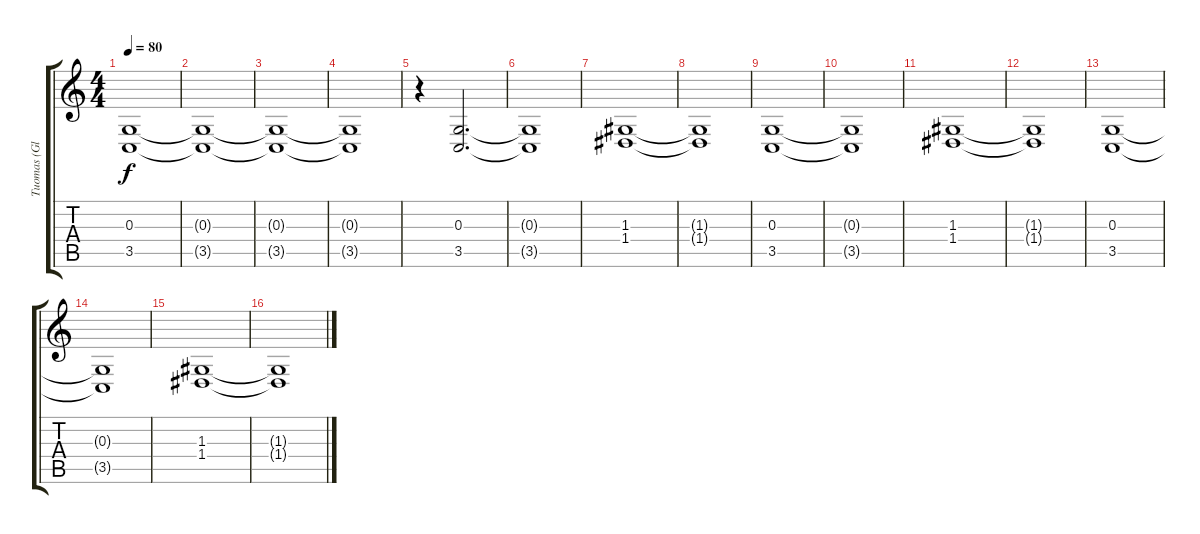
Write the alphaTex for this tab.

\track ("Tuomas (Glocken LH)" "Tuomas (Gl") {instrument celesta}
\staff {score tabs}
\tuning (E4 B3 G3 D3 A2 E2) {hide}
\ts (4 4)
\tempo 80
\clef g2
\ks c
(0.3 3.5).1{dy f} |
(0.3{t} 3.5{t}).1 |
(0.3{t} 3.5{t}).1 |
(0.3{t} 3.5{t}).1 |
r.4 (0.3 3.5).2{d} |
(0.3{t} 3.5{t}).1 |
(1.3 1.4).1 |
(1.3{t} 1.4{t}).1 |
(0.3 3.5).1 |
(0.3{t} 3.5{t}).1 |
(1.3 1.4).1 |
(1.3{t} 1.4{t}).1 |
(0.3 3.5).1 |
(0.3{t} 3.5{t}).1 |
(1.3 1.4).1 |
(1.3{t} 1.4{t}).1
